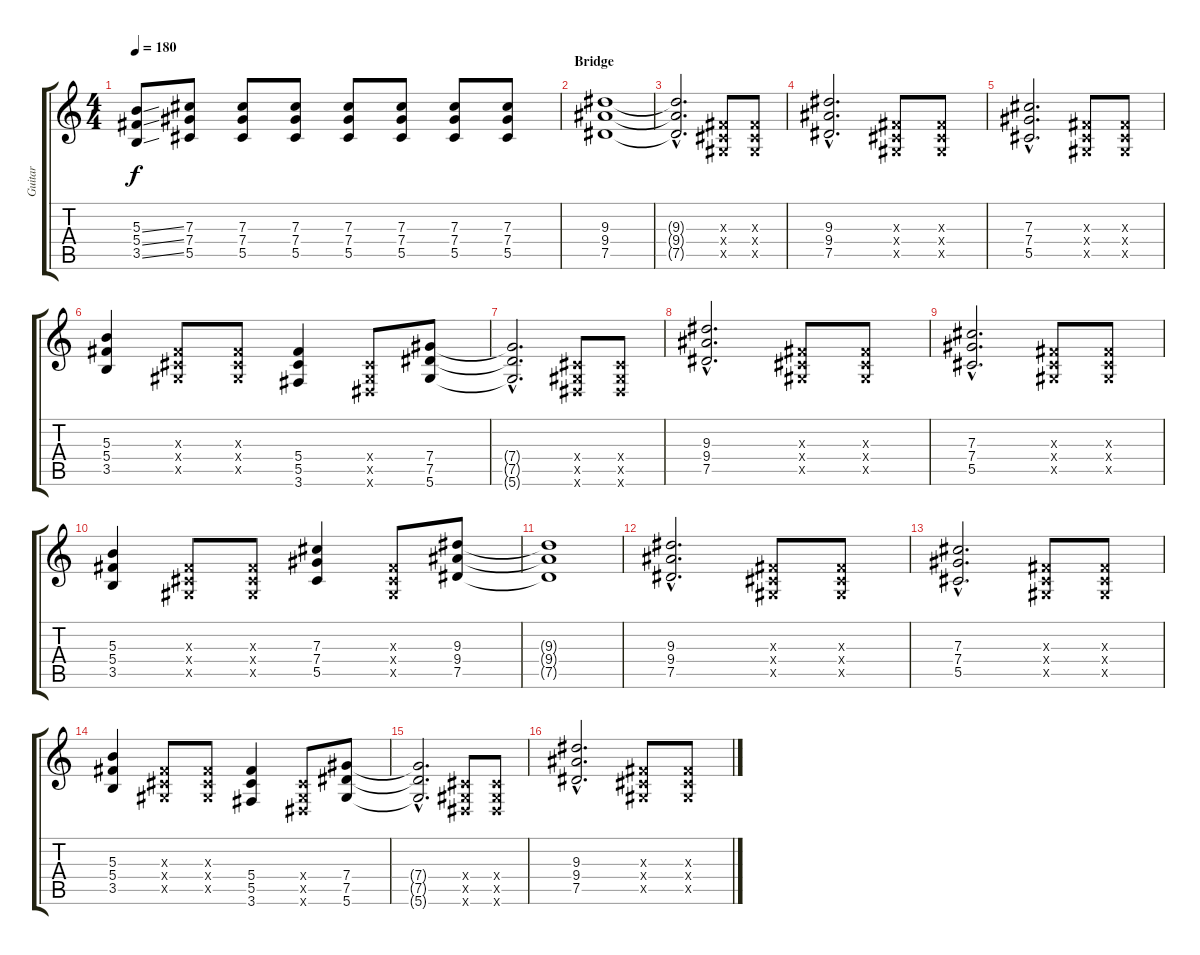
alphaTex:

\track ("Guitar" "Guitar") {instrument overdrivenguitar}
\staff {score tabs}
\tuning (Eb4 Bb3 Gb3 Db3 Ab2 Eb2) {hide}
\ts (4 4)
\tempo 180
\clef g2
\ks c
(5.3{ss} 5.4{ss} 3.5{ss}).8{dy f} (7.3 7.4 5.5).8 (7.3 7.4 5.5).8 (7.3 7.4 5.5).8 (7.3 7.4 5.5).8 (7.3 7.4 5.5).8 (7.3 7.4 5.5).8 (7.3 7.4 5.5).8 |
\section ("" "Bridge")
(9.3 9.4 7.5).1 |
(9.3{hac t} 9.4{hac t} 7.5{hac t}).2{d} (0.3{x} 0.4{x} 0.5{x}).8 (0.3{x} 0.4{x} 0.5{x}).8 |
(9.3{hac} 9.4{hac} 7.5{hac}).2{d} (0.3{x} 0.4{x} 0.5{x}).8 (0.3{x} 0.4{x} 0.5{x}).8 |
(7.3{hac} 7.4{hac} 5.5{hac}).2{d} (0.3{x} 0.4{x} 0.5{x}).8 (0.3{x} 0.4{x} 0.5{x}).8 |
(5.3 5.4 3.5).4 (0.3{x} 0.4{x} 0.5{x}).8 (0.3{x} 0.4{x} 0.5{x}).8 (5.4 5.5 3.6).4 (0.4{x} 0.5{x} 0.6{x}).8 (7.4 7.5 5.6).8 |
(7.4{hac t} 7.5{hac t} 5.6{hac t}).2{d} (0.4{x} 0.5{x} 0.6{x}).8 (0.4{x} 0.5{x} 0.6{x}).8 |
(9.3{hac} 9.4{hac} 7.5{hac}).2{d} (0.3{x} 0.4{x} 0.5{x}).8 (0.3{x} 0.4{x} 0.5{x}).8 |
(7.3{hac} 7.4{hac} 5.5{hac}).2{d} (0.3{x} 0.4{x} 0.5{x}).8 (0.3{x} 0.4{x} 0.5{x}).8 |
(5.3 5.4 3.5).4 (0.3{x} 0.4{x} 0.5{x}).8 (0.3{x} 0.4{x} 0.5{x}).8 (7.3 7.4 5.5).4 (0.3{x} 0.4{x} 0.5{x}).8 (9.3 9.4 7.5).8 |
(9.3{t} 9.4{t} 7.5{t}).1 |
(9.3{hac} 9.4{hac} 7.5{hac}).2{d} (0.3{x} 0.4{x} 0.5{x}).8 (0.3{x} 0.4{x} 0.5{x}).8 |
(7.3{hac} 7.4{hac} 5.5{hac}).2{d} (0.3{x} 0.4{x} 0.5{x}).8 (0.3{x} 0.4{x} 0.5{x}).8 |
(5.3 5.4 3.5).4 (0.3{x} 0.4{x} 0.5{x}).8 (0.3{x} 0.4{x} 0.5{x}).8 (5.4 5.5 3.6).4 (0.4{x} 0.5{x} 0.6{x}).8 (7.4 7.5 5.6).8 |
(7.4{hac t} 7.5{hac t} 5.6{hac t}).2{d} (0.4{x} 0.5{x} 0.6{x}).8 (0.4{x} 0.5{x} 0.6{x}).8 |
(9.3{hac} 9.4{hac} 7.5{hac}).2{d} (0.3{x} 0.4{x} 0.5{x}).8 (0.3{x} 0.4{x} 0.5{x}).8
